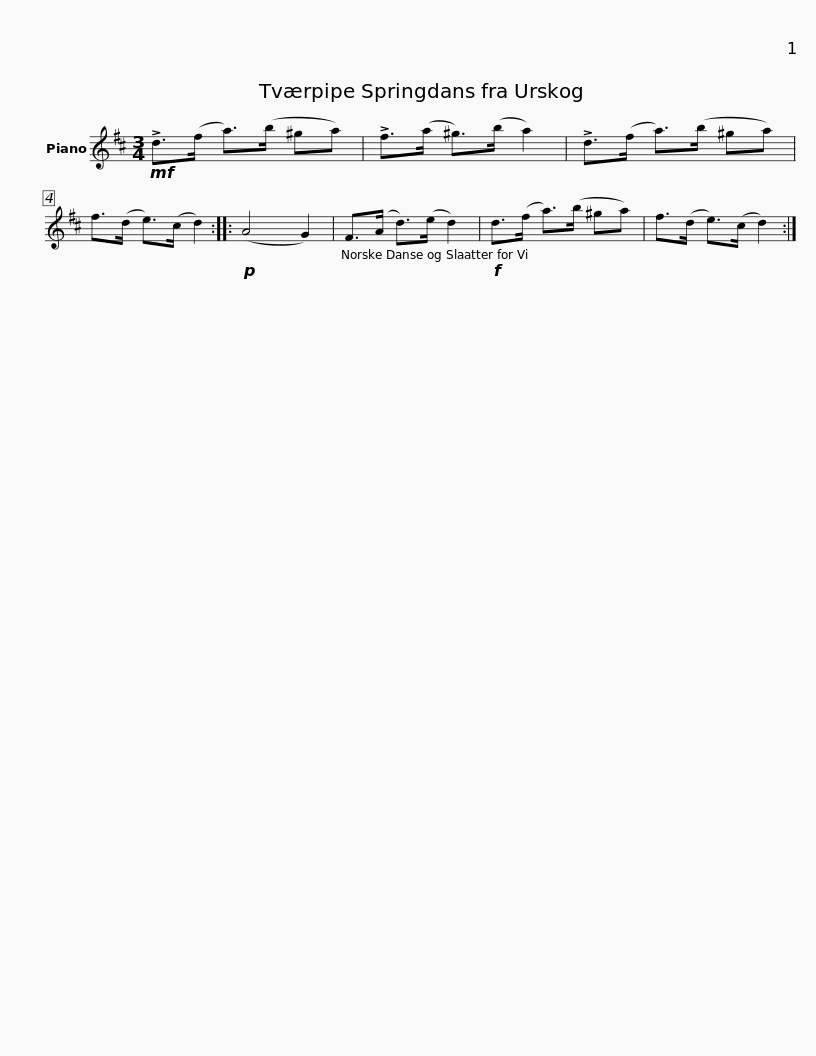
X:1
L:1/8
M:3/4
I:linebreak $
K:D
V:1 treble
V:1
!mf! !>!d>(f a>)(b ^ga) | !>!f>(a ^g>)(b a2) |$ !>!d>(f a>)(b ^ga) | f>(d e>)(c d2) ::!p! (A4 G2) |$ %5
 F>(A d>)(e d2) |!f! d>(f a>)(b ^ga) | f>(d e>)(c d2) :| %8
